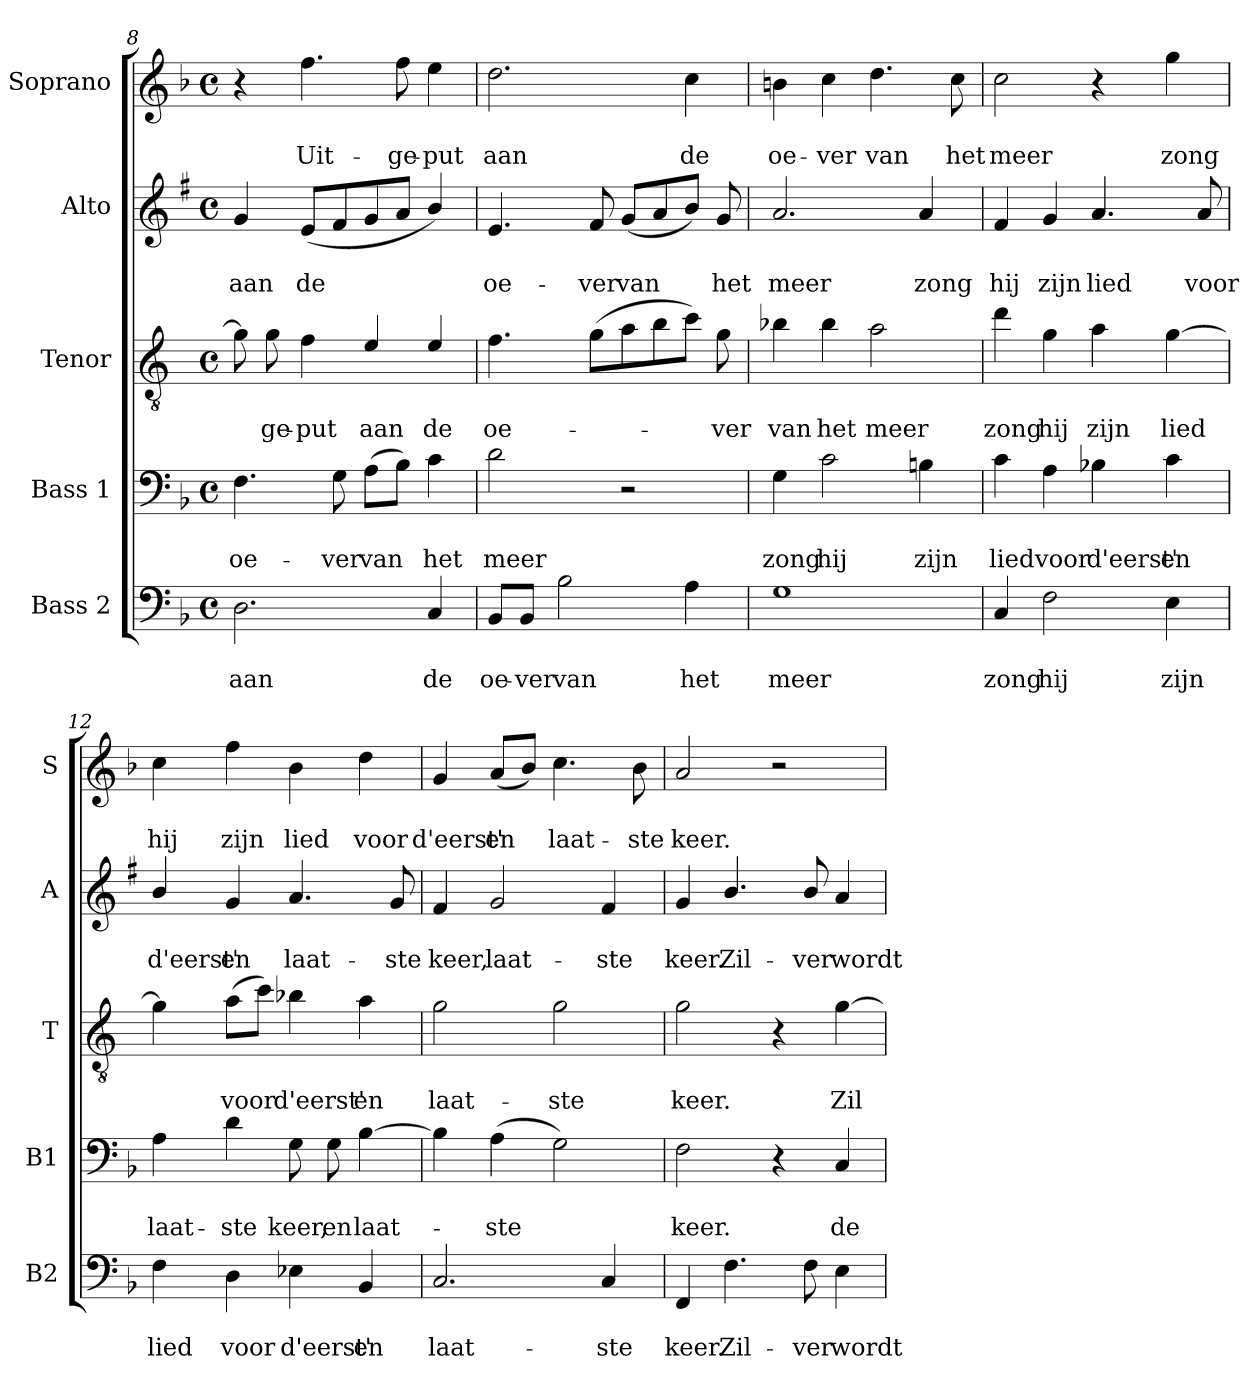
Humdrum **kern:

**kern	**text	**text	**kern	**text	**text	**kern	**text	**text	**kern	**text	**text	**kern	**text	**text
*part5	*part5	*part5	*part4	*part4	*part4	*part3	*part3	*part3	*part2	*part2	*part2	*part1	*part1	*part1
*staff5	*staff5	*staff5	*staff4	*staff4	*staff4	*staff3	*staff3	*staff3	*staff2	*staff2	*staff2	*staff1	*staff1	*staff1
*I"Bass 2	*	*	*I"Bass 1	*	*	*I"Tenor	*	*	*I"Alto	*	*	*I"Soprano	*	*
*I'B2	*	*	*I'B1	*	*	*I'T	*	*	*I'A	*	*	*I'S	*	*
*clefF4	*	*	*clefF4	*	*	*clefGv2	*	*	*clefG2	*	*	*clefG2	*	*
*	*	*	*	*	*	*ITrd4c7	*	*	*ITrd1c2	*	*	*	*	*
*k[b-]	*	*	*k[b-]	*	*	*k[b-]	*	*	*k[b-]	*	*	*k[b-]	*	*
*F:	*	*	*F:	*	*	*F:	*	*	*F:	*	*	*F:	*	*
*M4/4	*	*	*M4/4	*	*	*M4/4	*	*	*M4/4	*	*	*M4/4	*	*
*met(c)	*	*	*met(c)	*	*	*met(c)	*	*	*met(c)	*	*	*met(c)	*	*
=8	=8	=8	=8	=8	=8	=8	=8	=8	=8	=8	=8	=8	=8	=8
!	!	!LO:LY:b	!	!	!LO:LY:b	!	!	!	!	!	!LO:LY:b	!	!	!
2.D\	.	aan	4.F\	.	oe-	8c\]	.	.	4f/	.	aan	4r	.	.
!	!	!	!	!	!	!	!	!LO:LY:b	!	!	!	!	!	!
.	.	.	.	.	.	8c\	.	-ge-	.	.	.	.	.	.
!	!	!	!	!	!	!	!	!LO:LY:b	!	!	!LO:LY:b	!	!	!LO:LY:b
.	.	.	.	.	.	4B-\	.	-put	(<8d/L	.	de	4.ff\	.	Uit-
!	!	!	!	!	!LO:LY:b	!	!	!	!	!	!	!	!	!
.	.	.	8G\	.	-ver	.	.	.	8e/	.	.	.	.	.
!	!	!	!	!	!LO:LY:b	!	!	!LO:LY:b	!	!	!	!	!	!
.	.	.	(>8A\L	.	van	4A/	.	aan	8f/	.	.	.	.	.
!	!	!	!	!	!	!	!	!	!	!	!	!	!	!LO:LY:b
.	.	.	8B-\J)	.	.	.	.	.	8g/J	.	.	8ff\	.	-ge-
!	!	!LO:LY:b	!	!	!LO:LY:b	!	!	!LO:LY:b	!	!	!	!	!	!LO:LY:b
4C/	.	de	4c\	.	het	4A/	.	de	4a/)	.	.	4ee\	.	-put
!!LO:PB:g=z
=9	=9	=9	=9	=9	=9	=9	=9	=9	=9	=9	=9	=9	=9	=9
!	!	!LO:LY:b	!	!	!LO:LY:b	!	!	!LO:LY:b	!	!	!LO:LY:b	!	!	!LO:LY:b
8BB-/L	.	oe-	2d\	.	meer	4.B-\	.	oe-	4.d/	.	oe-	2.dd\	.	aan
!	!	!LO:LY:b	!	!	!	!	!	!	!	!	!	!	!	!
8BB-/J	.	-ver	.	.	.	.	.	.	.	.	.	.	.	.
!	!	!LO:LY:b	!	!	!	!	!	!	!	!	!	!	!	!
2B-\	.	van	.	.	.	.	.	.	.	.	.	.	.	.
!	!	!	!	!	!	!	!	!	!	!	!LO:LY:b	!	!	!
.	.	.	.	.	.	(>8c\L	.	.	8e/	.	-ver	.	.	.
!	!	!	!	!	!	!	!	!	!	!	!LO:LY:b	!	!	!
.	.	.	2r	.	.	8d\	.	.	(<8f/L	.	van	.	.	.
.	.	.	.	.	.	8e\	.	.	8g/	.	.	.	.	.
!	!	!LO:LY:b	!	!	!	!	!	!	!	!	!	!	!	!LO:LY:b
4A\	.	het	.	.	.	8f\J)	.	.	8a/J)	.	.	4cc\	.	de
!	!	!	!	!	!	!	!	!LO:LY:b	!	!	!LO:LY:b	!	!	!
.	.	.	.	.	.	8c\	.	-ver	8f/	.	het	.	.	.
=10	=10	=10	=10	=10	=10	=10	=10	=10	=10	=10	=10	=10	=10	=10
!	!	!LO:LY:b	!	!	!LO:LY:b	!	!	!LO:LY:b	!	!	!LO:LY:b	!	!	!LO:LY:b
1G	.	meer	4G\	.	zong	4e-X\	.	van	2.g/	.	meer	4bn\	.	oe-
!	!	!	!	!	!LO:LY:b	!	!	!LO:LY:b	!	!	!	!	!	!LO:LY:b
.	.	.	2c\	.	hij	4e-\	.	het	.	.	.	4cc\	.	-ver
!	!	!	!	!	!	!	!	!LO:LY:b	!	!	!	!	!	!LO:LY:b
.	.	.	.	.	.	2d\	.	meer	.	.	.	4.dd\	.	van
!	!	!	!	!	!LO:LY:b	!	!	!	!	!	!LO:LY:b	!	!	!
.	.	.	4Bn\	.	zijn	.	.	.	4g/	.	zong	.	.	.
!	!	!	!	!	!	!	!	!	!	!	!	!	!	!LO:LY:b
.	.	.	.	.	.	.	.	.	.	.	.	8cc\	.	het
=11	=11	=11	=11	=11	=11	=11	=11	=11	=11	=11	=11	=11	=11	=11
!	!	!LO:LY:b	!	!	!LO:LY:b	!	!	!LO:LY:b	!	!	!LO:LY:b	!	!	!LO:LY:b
4C/	.	zong	4c\	.	lied	4g\	.	zong	4e/	.	hij	2cc\	.	meer
!	!	!LO:LY:b	!	!	!LO:LY:b	!	!	!LO:LY:b	!	!	!LO:LY:b	!	!	!
2F\	.	hij	4A\	.	voor	4c\	.	hij	4f/	.	zijn	.	.	.
!	!	!	!	!	!LO:LY:b	!	!	!LO:LY:b	!	!	!LO:LY:b	!	!	!
.	.	.	4B-X\	.	d'eerst'	4d\	.	zijn	4.g/	.	lied	4r	.	.
!	!	!LO:LY:b	!	!	!LO:LY:b	!	!	!LO:LY:b	!	!	!	!	!	!LO:LY:b
4E\	.	zijn	4c\	.	en	[4c\	.	lied	.	.	.	4gg\	.	zong
!	!	!	!	!	!	!	!	!	!	!	!LO:LY:b	!	!	!
.	.	.	.	.	.	.	.	.	8g/	.	voor	.	.	.
=12	=12	=12	=12	=12	=12	=12	=12	=12	=12	=12	=12	=12	=12	=12
!	!	!LO:LY:b	!	!	!LO:LY:b	!	!	!	!	!	!LO:LY:b	!	!	!LO:LY:b
4F\	.	lied	4A\	.	laat-	4c\]	.	.	4a/	.	d'eerst'	4cc\	.	hij
!	!	!LO:LY:b	!	!	!LO:LY:b	!	!	!LO:LY:b	!	!	!LO:LY:b	!	!	!LO:LY:b
4D\	.	voor	4d\	.	-ste	(>8d\L	.	voor	4f/	.	en	4ff\	.	zijn
.	.	.	.	.	.	8f\J)	.	.	.	.	.	.	.	.
!	!	!LO:LY:b	!	!	!LO:LY:b	!	!	!LO:LY:b	!	!	!LO:LY:b	!	!	!LO:LY:b
4E-X\	.	d'eerst'	8G\	.	keer,	4e-X\	.	d'eerst'	4.g/	.	laat-	4b-\	.	lied
!	!	!	!	!	!LO:LY:b	!	!	!	!	!	!	!	!	!
.	.	.	8G\	.	en	.	.	.	.	.	.	.	.	.
!	!	!LO:LY:b	!	!	!LO:LY:b	!	!	!LO:LY:b	!	!	!	!	!	!LO:LY:b
4BB-/	.	en	[4B-\	.	laat-	4d\	.	en	.	.	.	4dd\	.	voor
!	!	!	!	!	!	!	!	!	!	!	!LO:LY:b	!	!	!
.	.	.	.	.	.	.	.	.	8f/	.	-ste	.	.	.
!!LO:LB:g=z
=13	=13	=13	=13	=13	=13	=13	=13	=13	=13	=13	=13	=13	=13	=13
!	!	!LO:LY:b	!	!	!	!	!	!LO:LY:b	!	!	!LO:LY:b	!	!	!LO:LY:b
2.C/	.	laat-	4B-\]	.	.	2c\	.	laat-	4e/	.	keer,	4g/	.	d'eerst'
!	!	!	!	!	!LO:LY:b	!	!	!	!	!	!LO:LY:b	!	!	!LO:LY:b
.	.	.	(>4A\	.	-ste	.	.	.	2f/	.	laat-	(<8a/L	.	en
.	.	.	.	.	.	.	.	.	.	.	.	8b-/J)	.	.
!	!	!	!	!	!	!	!	!LO:LY:b	!	!	!	!	!	!LO:LY:b
.	.	.	2G\)	.	.	2c\	.	-ste	.	.	.	4.cc\	.	laat-
!	!	!LO:LY:b	!	!	!	!	!	!	!	!	!LO:LY:b	!	!	!
4C/	.	-ste	.	.	.	.	.	.	4e/	.	-ste	.	.	.
!	!	!	!	!	!	!	!	!	!	!	!	!	!	!LO:LY:b
.	.	.	.	.	.	.	.	.	.	.	.	8b-\	.	-ste
=14	=14	=14	=14	=14	=14	=14	=14	=14	=14	=14	=14	=14	=14	=14
!	!	!LO:LY:b	!	!	!LO:LY:b	!	!	!LO:LY:b	!	!	!LO:LY:b	!	!	!LO:LY:b
4FF/	.	keer.	2F\	.	keer.	2c\	.	keer.	4f/	.	keer.	2a/	.	keer.
!	!	!LO:LY:b	!	!	!	!	!	!	!	!	!LO:LY:b	!	!	!
4.F\	.	Zil-	.	.	.	.	.	.	4.a/	.	Zil-	.	.	.
.	.	.	4r	.	.	4r	.	.	.	.	.	2r	.	.
!	!	!LO:LY:b	!	!	!	!	!	!	!	!	!LO:LY:b	!	!	!
8F\	.	-ver	.	.	.	.	.	.	8a/	.	-ver	.	.	.
!	!	!LO:LY:b	!	!	!LO:LY:b	!	!	!LO:LY:b	!	!	!LO:LY:b	!	!	!
4E\	.	wordt	4C/	.	de	[4c\	.	Zil-	4g/	.	wordt	.	.	.
=	=	=	=	=	=	=	=	=	=	=	=	=	=	=
*-	*-	*-	*-	*-	*-	*-	*-	*-	*-	*-	*-	*-	*-	*-
